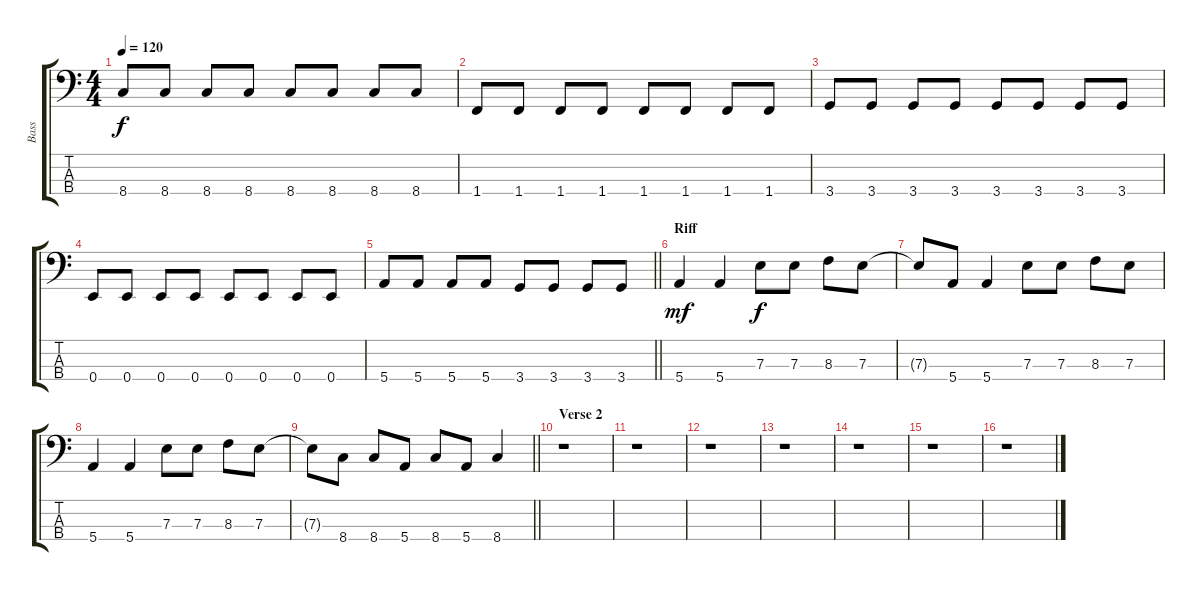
\track ("Bass" "Bass") {instrument electricbassfinger}
\staff {score tabs}
\tuning (G2 D2 A1 E1) {hide}
\ts (4 4)
\tempo 120
\clef f4
\ks c
8.4.8{dy f} 8.4.8 8.4.8 8.4.8 8.4.8 8.4.8 8.4.8 8.4.8 |
1.4.8 1.4.8 1.4.8 1.4.8 1.4.8 1.4.8 1.4.8 1.4.8 |
3.4.8 3.4.8 3.4.8 3.4.8 3.4.8 3.4.8 3.4.8 3.4.8 |
0.4.8 0.4.8 0.4.8 0.4.8 0.4.8 0.4.8 0.4.8 0.4.8 |
\barLineRight lightlight
5.4.8 5.4.8 5.4.8 5.4.8 3.4.8 3.4.8 3.4.8 3.4.8 |
\section ("" "Riff")
5.4.4{dy mf} 5.4.4 7.3.8{dy f} 7.3.8 8.3.8 7.3.8 |
7.3{t}.8 5.4.8 5.4.4 7.3.8 7.3.8 8.3.8 7.3.8 |
5.4.4 5.4.4 7.3.8 7.3.8 8.3.8 7.3.8 |
\barLineRight lightlight
7.3{t}.8 8.4.8 8.4.8 5.4.8 8.4.8 5.4.8 8.4.4 |
\section ("" "Verse 2")
r.1 |
r.1 |
r.1 |
r.1 |
r.1 |
r.1 |
r.1
